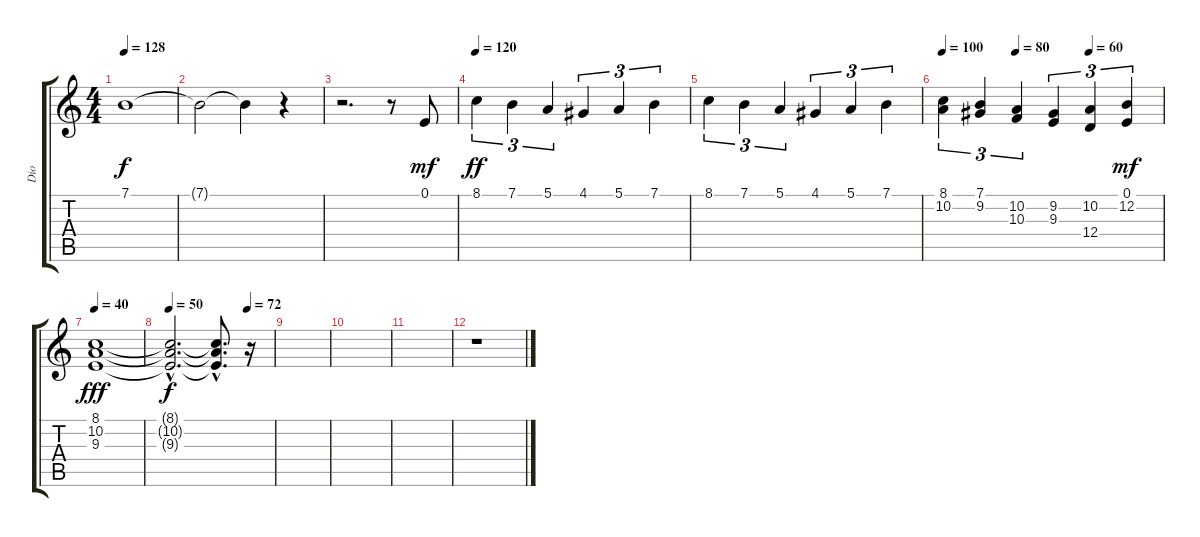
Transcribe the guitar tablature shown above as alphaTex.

\track ("Dio" "Dio") {instrument oboe}
\staff {score tabs}
\tuning (E4 B3 G3 D3 A2 E2) {hide}
\ts (4 4)
\tempo 128
\clef g2
\ks c
7.1{t}.1{dy f} |
7.1{t}.2 7.1{t}.4 r.4 |
r.2{d} r.8 0.1.8{dy mf} |
\tempo 120
8.1.4{tu (3 2) dy ff} 7.1.4{tu (3 2)} 5.1.4{tu (3 2)} 4.1.4{tu (3 2)} 5.1.4{tu (3 2)} 7.1.4{tu (3 2)} |
8.1.4{tu (3 2)} 7.1.4{tu (3 2)} 5.1.4{tu (3 2)} 4.1.4{tu (3 2)} 5.1.4{tu (3 2)} 7.1.4{tu (3 2)} |
\tempo 100
\tempo (80 0.3333333333333333)
\tempo (60 0.6666666666666666)
(8.1 10.2).4{tu (3 2)} (7.1 9.2).4{tu (3 2)} (10.2 10.3).4{tu (3 2)} (9.2 9.3).4{tu (3 2)} (10.2 12.4).4{tu (3 2)} (0.1 12.2).4{tu (3 2) dy mf} |
\tempo 40
(8.1 10.2 9.3).1{dy fff} |
\tempo 50
\tempo (72 0.75)
(8.1{hac t} 10.2{hac t} 9.3{hac t}).2{d dy f} (8.1{hac t} 10.2{hac t} 9.3{hac t}).8{d} r.16 |
|
|
|
r.1
